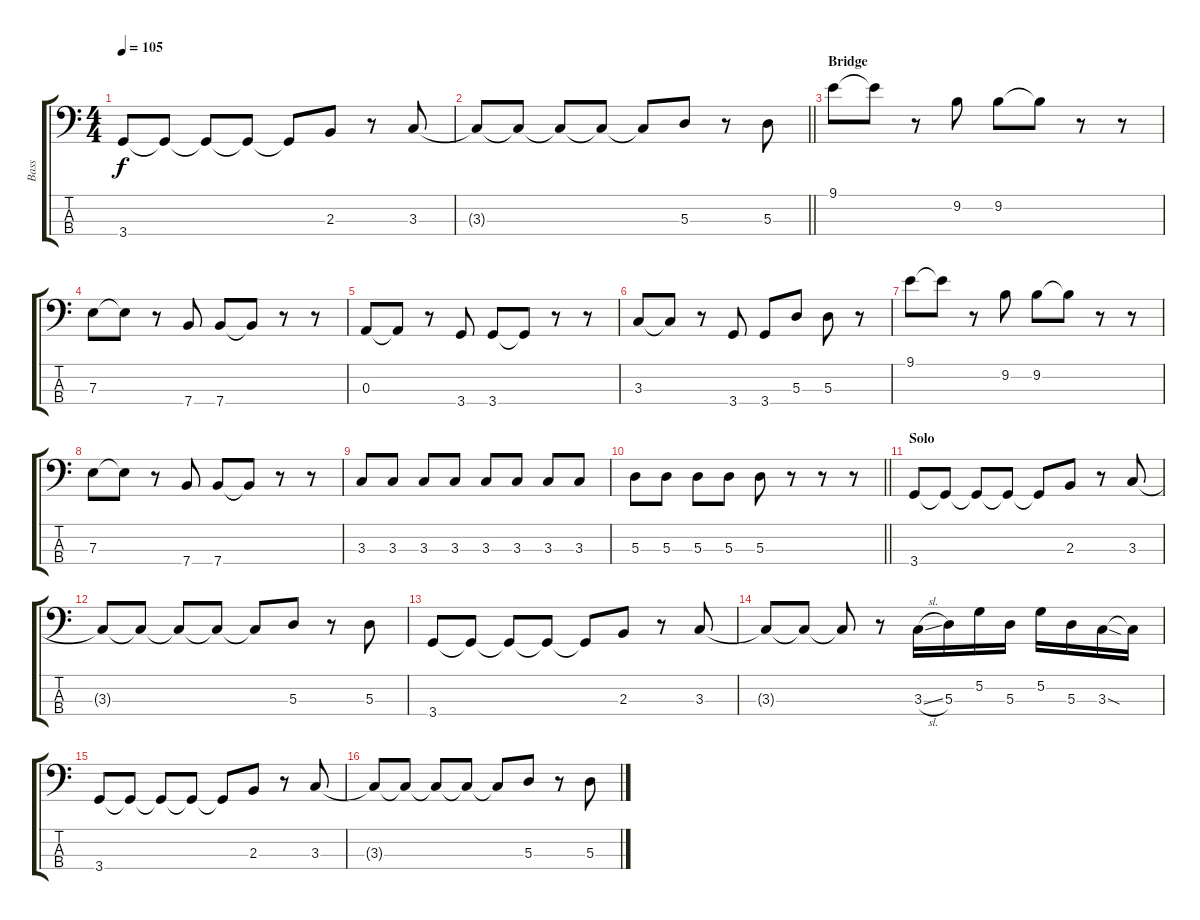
\track ("Bass" "Bass") {instrument electricbassfinger}
\staff {score tabs}
\tuning (G2 D2 A1 E1) {hide}
\ts (4 4)
\tempo 105
\clef f4
\ks c
3.4.8{dy f} 3.4{t}.8 3.4{t}.8 3.4{t}.8 3.4{t}.8 2.3.8 r.8 3.3.8 |
\barLineRight lightlight
3.3{t}.8 3.3{t}.8 3.3{t}.8 3.3{t}.8 3.3{t}.8 5.3.8 r.8 5.3.8 |
\section ("" "Bridge")
9.1.8 9.1{t}.8 r.8 9.2.8 9.2.8 9.2{t}.8 r.8 r.8 |
7.3.8 7.3{t}.8 r.8 7.4.8 7.4.8 7.4{t}.8 r.8 r.8 |
0.3.8 0.3{t}.8 r.8 3.4.8 3.4.8 3.4{t}.8 r.8 r.8 |
3.3.8 3.3{t}.8 r.8 3.4.8 3.4.8 5.3.8 5.3.8 r.8 |
9.1.8 9.1{t}.8 r.8 9.2.8 9.2.8 9.2{t}.8 r.8 r.8 |
7.3.8 7.3{t}.8 r.8 7.4.8 7.4.8 7.4{t}.8 r.8 r.8 |
3.3.8 3.3.8 3.3.8 3.3.8 3.3.8 3.3.8 3.3.8 3.3.8 |
\barLineRight lightlight
5.3.8 5.3.8 5.3.8 5.3.8 5.3.8 r.8 r.8 r.8 |
\section ("" "Solo")
3.4.8 3.4{t}.8 3.4{t}.8 3.4{t}.8 3.4{t}.8 2.3.8 r.8 3.3.8 |
3.3{t}.8 3.3{t}.8 3.3{t}.8 3.3{t}.8 3.3{t}.8 5.3.8 r.8 5.3.8 |
3.4.8 3.4{t}.8 3.4{t}.8 3.4{t}.8 3.4{t}.8 2.3.8 r.8 3.3.8 |
3.3{t}.8 3.3{t}.8 3.3{t}.8 r.8 3.3{sl}.16 5.3.16 5.2.16 5.3.16 5.2.16 5.3.16 3.3{sod}.16 3.3{t}.16 |
3.4.8 3.4{t}.8 3.4{t}.8 3.4{t}.8 3.4{t}.8 2.3.8 r.8 3.3.8 |
3.3{t}.8 3.3{t}.8 3.3{t}.8 3.3{t}.8 3.3{t}.8 5.3.8 r.8 5.3.8
